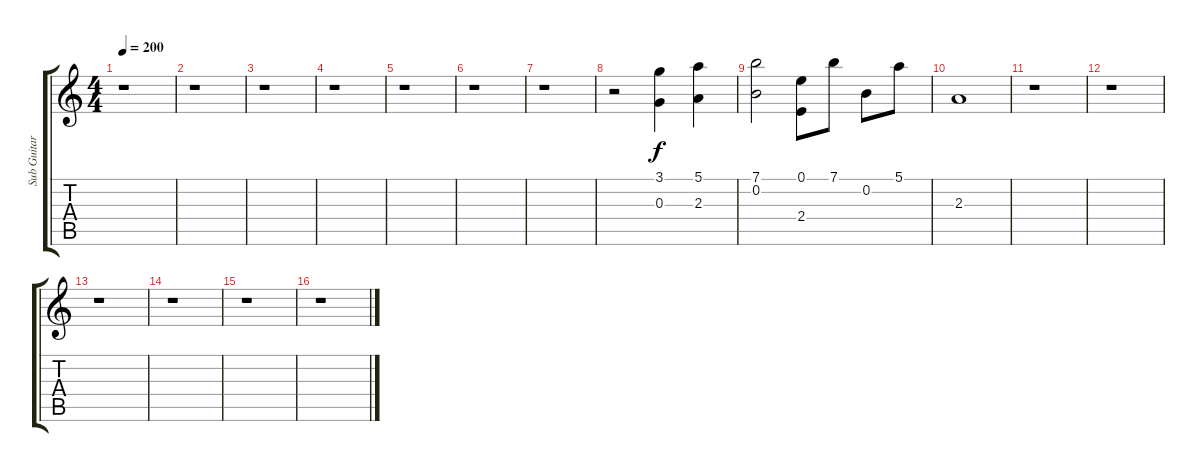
\track ("Sub Guitar" "Sub Guitar") {instrument electricguitarclean}
\staff {score tabs}
\tuning (E4 B3 G3 D3 A2 E2) {hide}
\ts (4 4)
\tempo 200
\clef g2
\ks c
r.1{dy f} |
r.1 |
r.1 |
r.1 |
r.1 |
r.1 |
r.1 |
r.2 (3.1 0.3).4 (5.1 2.3).4 |
(7.1 0.2).2 (0.1 2.4).8 7.1.8 0.2.8 5.1.8 |
2.3.1 |
r.1 |
r.1 |
r.1 |
r.1 |
r.1 |
r.1
